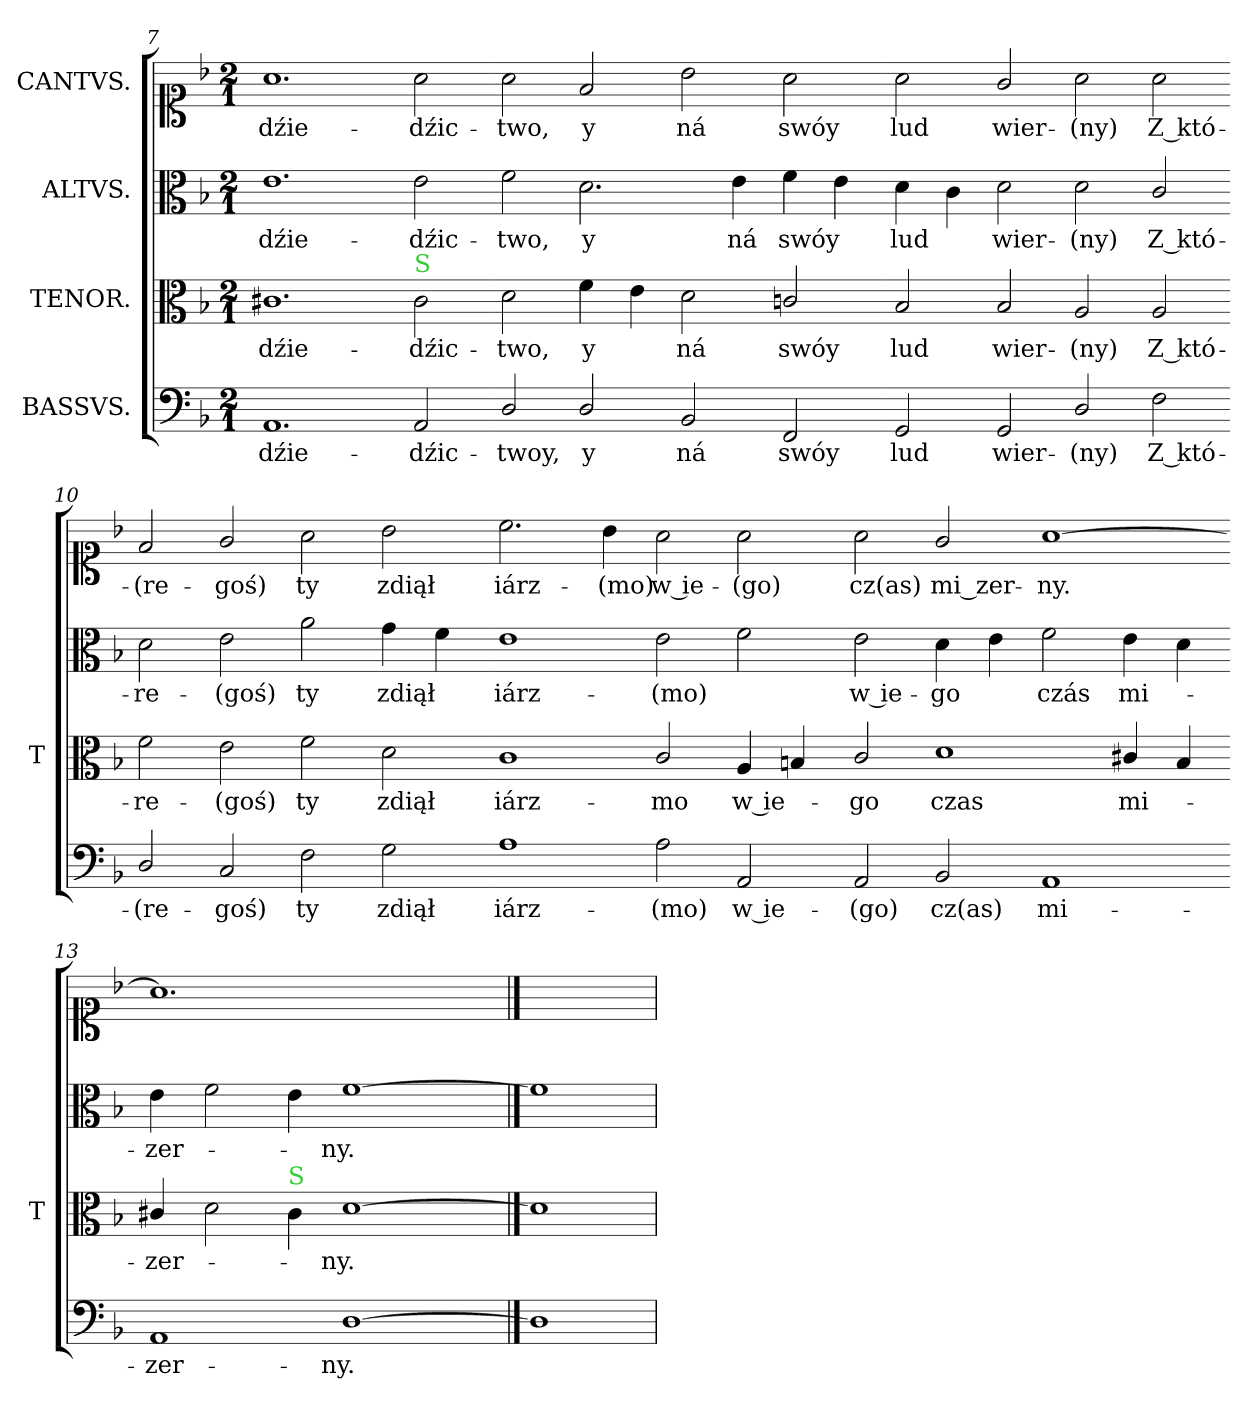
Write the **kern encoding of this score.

**kern	**text	**kern	**text	**kern	**text	**kern	**text
*part4	*part4	*part3	*part3	*part2	*part2	*part1	*part1
*staff4	*staff4	*staff3	*staff3	*staff2	*staff2	*staff1	*staff1
*I"BASSVS.	*	*I"TENOR.	*	*I"ALTVS.	*	*I"CANTVS.	*
*	*	*I'T	*	*	*	*	*
*clefF4	*	*clefC3	*	*clefC3	*	*clefC1	*
*k[b-]	*	*k[b-]	*	*k[b-]	*	*k[b-]	*
*d:	*	*d:	*	*d:	*	*d:	*
*M2/1	*	*M2/1	*	*M2/1	*	*M2/1	*
=7	=7	=7	=7	=7	=7	=7	=7
1.AA/	dźie-	1.c#X\	dźie-	1.e\	dźie-	1.a\	dźie-
!	!	!LO:TX:a:color=limegreen:t=S	!	!	!	!	!
2AA/	-dźic-	2c#	-dźic-	2e\	-dźic-	2a\	-dźic-
=8-	=8-	=8-	=8-	=8-	=8-	=8-	=8-
2D/	-twoy,	2d\	-two,	2f\	-two,	2a\	-two,
2D/	y	4f\	y	2.d\	y	2f/	y
.	.	4e\	.	.	.	.	.
2BB-/	ná	2d\	ná	.	.	2b-\	ná
.	.	.	.	4e\	ná	.	.
2FF/	swóy	2cn/	swóy	4f\	swóy	2a\	swóy
.	.	.	.	4e\	.	.	.
=9-	=9-	=9-	=9-	=9-	=9-	=9-	=9-
2GG/	lud	2B-/	lud	4d\	lud	2a\	lud
.	.	.	.	4c\	.	.	.
2GG/	wier-	2B-/	wier-	2d\	wier-	2g/	wier-
2D/	-(ny)	2A/	-(ny)	2d\	-(ny)	2a\	-(ny)
2F\	Z któ-	2A/	Z któ-	2c/	Z któ-	2a\	Z któ-
=10-	=10-	=10-	=10-	=10-	=10-	=10-	=10-
2D/	-(re-	2f\	-re-	2d\	-re-	2f/	-(re-
2C/	-goś)	2e\	-(goś)	2e\	-(goś)	2g/	-goś)
2F\	ty	2f\	ty	2a\	ty	2a\	ty
2G\	zdiął	2d\	zdiął	4g\	zdiął	2b-\	zdiął
.	.	.	.	4f\	.	.	.
=11-	=11-	=11-	=11-	=11-	=11-	=11-	=11-
1A\	iárz-	1c/	iárz-	1e\	iárz-	2.cc\	iárz-
.	.	.	.	.	.	4b-\	-(mo)
2A\	-(mo)	2c/	-mo	2e\	-(mo)	2a\	w ie-
2AA/	w ie-	4A/	w ie-	2f\	.	2a\	-(go)
.	.	4Bn/	.	.	.	.	.
=12-	=12-	=12-	=12-	=12-	=12-	=12-	=12-
2AA/	-(go)	2c/	-go	2e\	w ie-	2a\	cz(as)
2BB-/	cz(as)	1d\	czas	4d\	-go	2g/	mi_zer-
.	.	.	.	4e\	.	.	.
1AA/	mi-	.	.	2f\	czás	[1a\	-ny.
.	.	4c#X/	mi-	4e\	mi-	.	.
.	.	4B/	.	4d\	.	.	.
=13-	=13-	=13-	=13-	=13-	=13-	=13-	=13-
1AA/	-zer-	4c#X/	-zer-	4e\	-zer-	1.a]	.
.	.	2d\	.	2f\	.	.	.
!	!	!LO:TX:a:color=limegreen:t=S	!	!	!	!	!
.	.	4c#	.	4e\	.	.	.
[1D\	-ny.	[1d\	-ny.	[1f\	-ny.	.	.
.	.	.	.	.	.	2ryy	.
==14	==14	==14	==14	==14	==14	==14	==14
1D\]	.	1d\]	.	1f\]	.	1ryy	.
=	=	=	=	=	=	=	=
*-	*-	*-	*-	*-	*-	*-	*-
